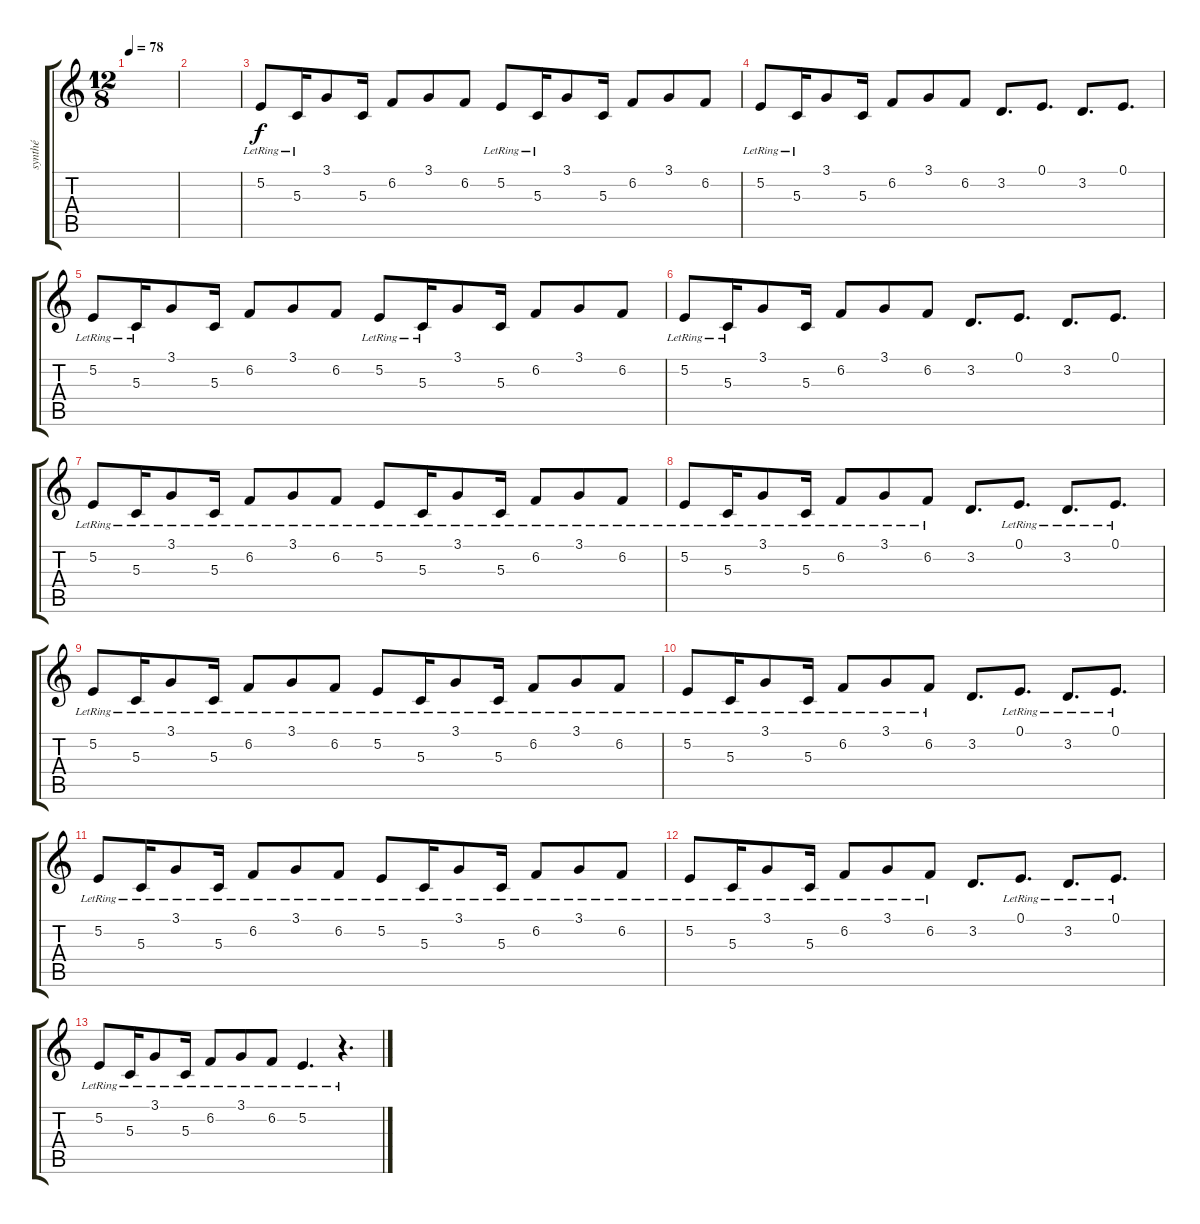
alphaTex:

\track ("synthé" "synthé") {instrument tremolostrings}
\staff {score tabs}
\tuning (E4 B3 G3 D3 A2 E2) {hide}
\ts (12 8)
\tempo 78
\clef g2
\ks c
|
|
5.2{lr}.8 5.3{lr}.16 3.1.8 5.3.16 6.2.8 3.1.8 6.2.8 5.2{lr}.8 5.3{lr}.16 3.1.8 5.3.16 6.2.8 3.1.8 6.2.8 |
5.2{lr}.8 5.3{lr}.16 3.1.8 5.3.16 6.2.8 3.1.8 6.2.8 3.2.8{d} 0.1.8{d} 3.2.8{d} 0.1.8{d} |
5.2{lr}.8 5.3{lr}.16 3.1.8 5.3.16 6.2.8 3.1.8 6.2.8 5.2{lr}.8 5.3{lr}.16 3.1.8 5.3.16 6.2.8 3.1.8 6.2.8 |
5.2{lr}.8 5.3{lr}.16 3.1.8 5.3.16 6.2.8 3.1.8 6.2.8 3.2.8{d} 0.1.8{d} 3.2.8{d} 0.1.8{d} |
5.2{lr}.8 5.3{lr}.16 3.1{lr}.8 5.3{lr}.16 6.2{lr}.8 3.1{lr}.8 6.2{lr}.8 5.2{lr}.8 5.3{lr}.16 3.1{lr}.8 5.3{lr}.16 6.2{lr}.8 3.1{lr}.8 6.2{lr}.8 |
5.2{lr}.8 5.3{lr}.16 3.1{lr}.8 5.3{lr}.16 6.2{lr}.8 3.1{lr}.8 6.2{lr}.8 3.2.8{d} 0.1{lr}.8{d} 3.2{lr}.8{d} 0.1{lr}.8{d} |
5.2{lr}.8 5.3{lr}.16 3.1{lr}.8 5.3{lr}.16 6.2{lr}.8 3.1{lr}.8 6.2{lr}.8 5.2{lr}.8 5.3{lr}.16 3.1{lr}.8 5.3{lr}.16 6.2{lr}.8 3.1{lr}.8 6.2{lr}.8 |
5.2{lr}.8 5.3{lr}.16 3.1{lr}.8 5.3{lr}.16 6.2{lr}.8 3.1{lr}.8 6.2{lr}.8 3.2.8{d} 0.1{lr}.8{d} 3.2{lr}.8{d} 0.1{lr}.8{d} |
5.2{lr}.8 5.3{lr}.16 3.1{lr}.8 5.3{lr}.16 6.2{lr}.8 3.1{lr}.8 6.2{lr}.8 5.2{lr}.8 5.3{lr}.16 3.1{lr}.8 5.3{lr}.16 6.2{lr}.8 3.1{lr}.8 6.2{lr}.8 |
5.2{lr}.8 5.3{lr}.16 3.1{lr}.8 5.3{lr}.16 6.2{lr}.8 3.1{lr}.8 6.2{lr}.8 3.2.8{d} 0.1{lr}.8{d} 3.2{lr}.8{d} 0.1{lr}.8{d} |
5.2{lr}.8 5.3{lr}.16 3.1{lr}.8 5.3{lr}.16 6.2{lr}.8 3.1{lr}.8 6.2{lr}.8 5.2{lr}.4{d} r.4{d}
